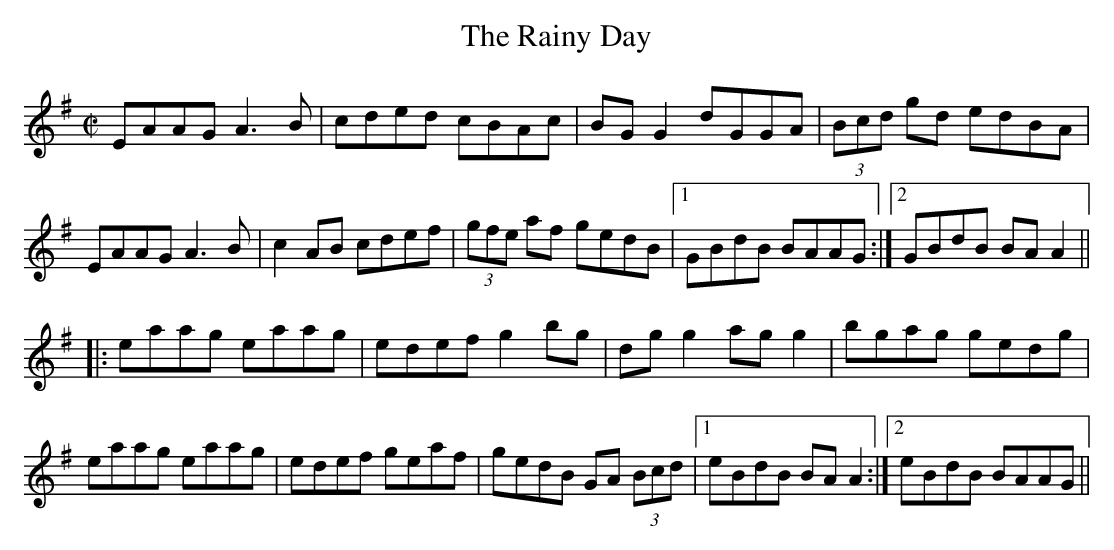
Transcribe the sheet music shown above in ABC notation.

X:1
T:Rainy Day, The
M:C|
K:Ador
EAAG A3B|cded cBAc|BGG2 dGGA|(3Bcd gd edBA|
EAAG A3B|c2AB cdef|(3gfe af gedB|1 GBdB BAAG:|2 GBdB BAA2||
|:eaag eaag|edef g2bg|dgg2 agg2|bgag gedg|
eaag eaag|edef geaf|gedB GA (3Bcd|1 eBdB BAA2:|2 eBdB BAAG||
